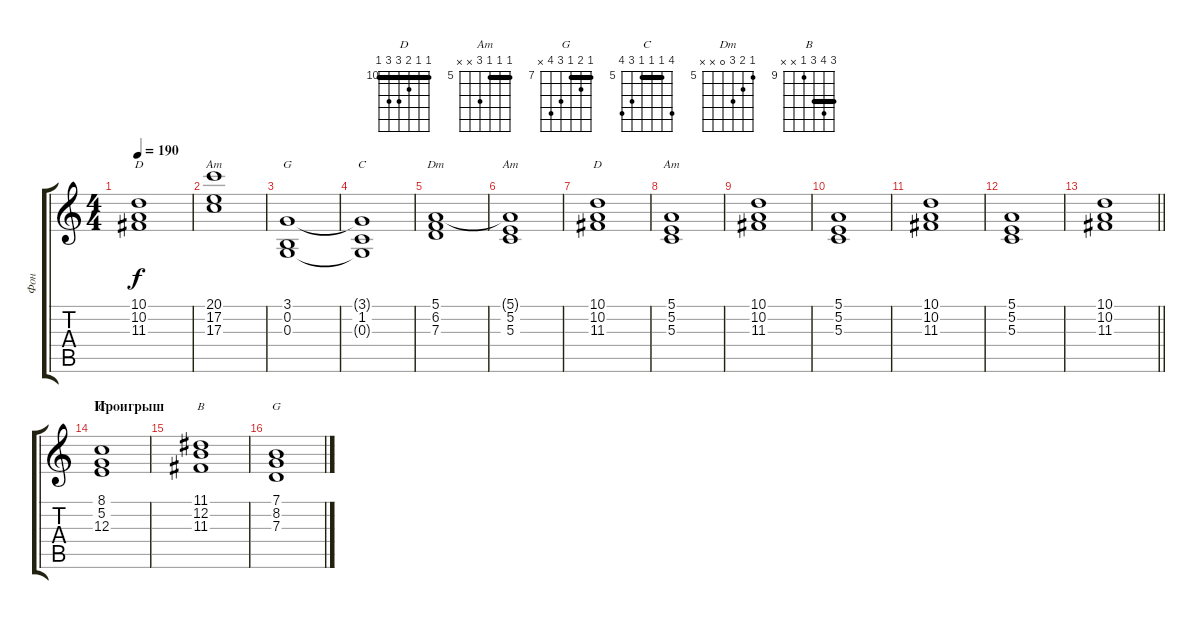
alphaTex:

\track ("Фон" "Фон") {instrument pad2warm}
\staff {score tabs}
\tuning (E4 B3 G3 D3 A2 E2) {hide}
\chord ("D" 10 10 11 12 x x) {firstfret 10 barre 10}
\chord ("Am" 20 17 17 19 19 17) {firstfret 17 barre 17}
\chord ("G" 3 0 0 0 2 3)
\chord ("C" 3 1 0 2 3 x)
\chord ("Dm" 5 6 7 0 x x) {firstfret 5}
\chord ("Am" 5 5 5 7 0 x) {firstfret 5 barre 5}
\chord ("D" 10 10 11 12 12 10) {firstfret 10 barre 10}
\chord ("Am" 5 5 5 7 x x) {firstfret 5 barre 5}
\chord ("C" 8 5 5 5 7 8) {firstfret 5 barre 5}
\chord ("B" 11 12 11 9 x x) {firstfret 9 barre 11}
\chord ("G" 7 8 7 9 10 x) {firstfret 7 barre 7}
\ts (4 4)
\tempo 190
\clef g2
\ks c
(10.1 10.2 11.3).1{ch "D" dy f} |
(20.1 17.2 17.3).1{ch "Am"} |
(3.1 0.2 0.3).1{ch "G"} |
(3.1{t} 1.2 0.3{t}).1{ch "C"} |
(5.1 6.2 7.3).1{ch "Dm"} |
(5.1{t} 5.2 5.3).1{ch "Am"} |
(10.1 10.2 11.3).1{ch "D"} |
(5.1 5.2 5.3).1{ch "Am"} |
(10.1 10.2 11.3).1 |
(5.1 5.2 5.3).1 |
(10.1 10.2 11.3).1 |
(5.1 5.2 5.3).1 |
\barLineRight lightlight
(10.1 10.2 11.3).1 |
\section ("" "Проигрыш")
(8.1 5.2 12.3).1{ch "C"} |
(11.1 12.2 11.3).1{ch "B"} |
(7.1 8.2 7.3).1{ch "G"}
